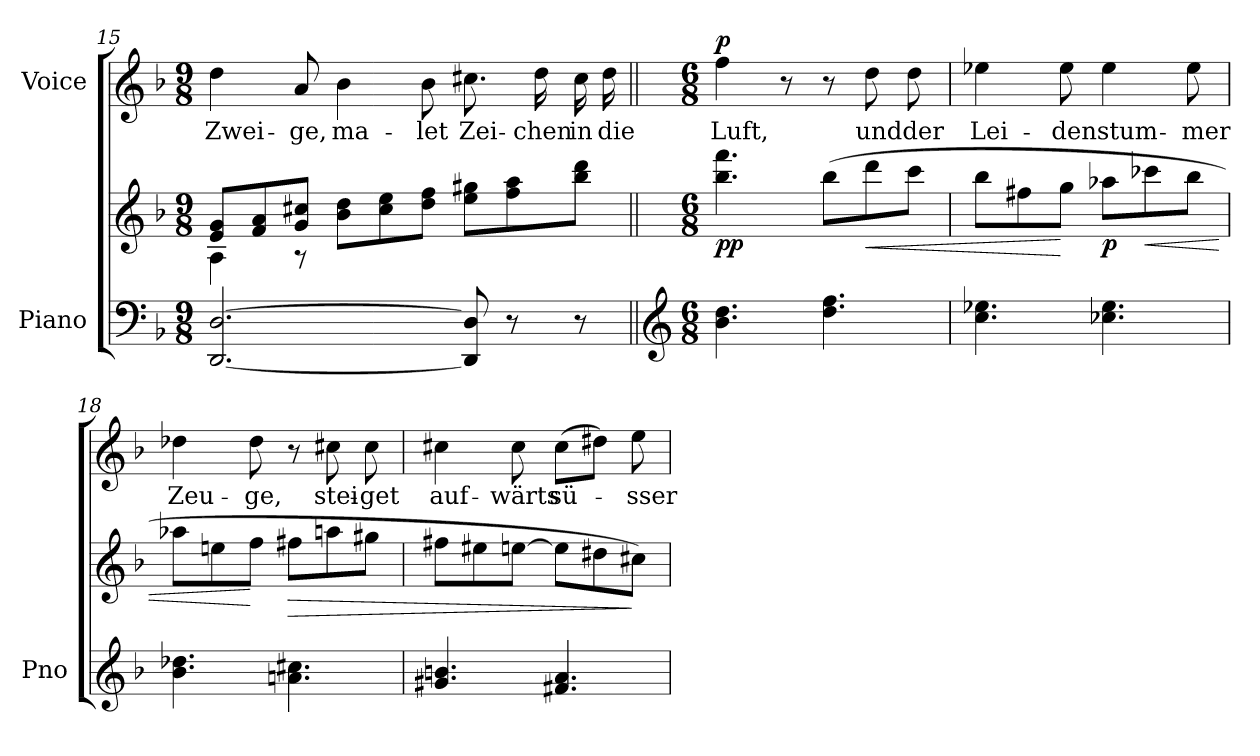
**kern	**kern	**dynam	**kern	**text	**dynam
*part2	*part2	*part2	*part1	*part1	*part1
*staff3	*staff2	*staff2/3	*staff1	*staff1	*staff1
*I"Piano	*	*	*I"Voice	*	*
*I'Pno	*	*	*	*	*
*clefF4	*clefG2	*	*clefG2	*	*
*k[b-]	*k[b-]	*	*k[b-]	*	*
*M9/8	*M9/8	*	*M9/8	*	*
=15	=15	=15	=15	=15	=15
*	*^	*	*	*	*
[2.DD/ [2.D/	8e/ 8g/L	4A\	.	4dd\	Zwei-	.
.	8f/ 8a/	.	.	.	.	.
.	8g/ 8cc#X/J	8r	.	8a/	-ge,	.
!	!	!	!LO:DY:b	!	!	!
!	!	!	!LO:DY:n=1:b	!	!	!
.	8b-\ 8dd\L	2.ryy	other-dynamics p	4b-\	ma-	.
.	8cc#\ 8ee\	.	.	.	.	.
.	8dd\ 8ff\J	.	.	8b-\	-let	.
8DD/] 8D/]	8ee\ 8gg#X\L	.	.	8.cc#X\	Zei-	.
8r	8ff\ 8aa\	.	.	.	.	.
.	.	.	.	16dd\	-chen	.
8r	8bb-\ 8ddd\J	.	.	16cc#\	in	.
.	.	.	.	16dd\	die	.
*	*v	*v	*	*	*	*
=16||	=16||	=16||	=16||	=16||	=16||
*clefG2	*	*	*	*	*
*M6/8	*M6/8	*	*M6/8	*	*
!	!	!LO:DY:b	!	!	!LO:DY:a
4.b-\ 4.dd\	4.bb-\ 4.fff\	pp	4ff\	Luft,	p
.	.	.	8r	.	.
!	!	!LO:DY:b	!	!	!
!	!	!LO:DY:n=1:b	!	!	!
4.dd\ 4.ff\	(8bb-\L	p other-dynamics	8r	.	.
!	!	!LO:HP:b	!	!	!
.	8ddd\	<	8dd\	und	.
.	8ccc\J	.	8dd\	der	.
=17	=17	=17	=17	=17	=17
4.cc\ 4.ee-X\	8bb-\L	.	4ee-X\	Lei-	.
.	8ff#X\	.	.	.	.
.	8gg\J	[	8ee-\	-den	.
!	!	!LO:DY:b	!	!	!
4.cc-X\ 4.ee-\	8aa-X\L	p	4ee-\	stum-	.
!	!	!LO:HP:b	!	!	!
.	8ccc-X\	<	.	.	.
.	8bb-\J	.	8ee-\	-mer	.
=18	=18	=18	=18	=18	=18
4.b-\ 4.dd-X\	8aa-X\L	.	4dd-X\	Zeu-	.
.	8een\	.	.	.	.
.	8ff\J	[	8dd-\	-ge,	.
!	!	!LO:HP:b	!	!	!
4.an\ 4.cc#X\	8ff#X\L	>	8r	.	.
.	8aan\	.	8cc#X\	stei-	.
.	8gg#X\J	.	8cc#\	-get	.
=19	=19	=19	=19	=19	=19
4.g#X/ 4.bn/	8ff#X\L	.	4cc#X\	auf-	.
.	8ee#X\	.	.	.	.
.	[8een\J	.	8cc#\	-wärts	.
4.f#X/ 4.a/	8ee\L]	.	(8cc#\L	sü-	.
.	8dd#X\	.	8dd#X\J)	.	.
.	8cc#X\J)	]	8ee\	-sser	.
=	=	=	=	=	=
*-	*-	*-	*-	*-	*-
